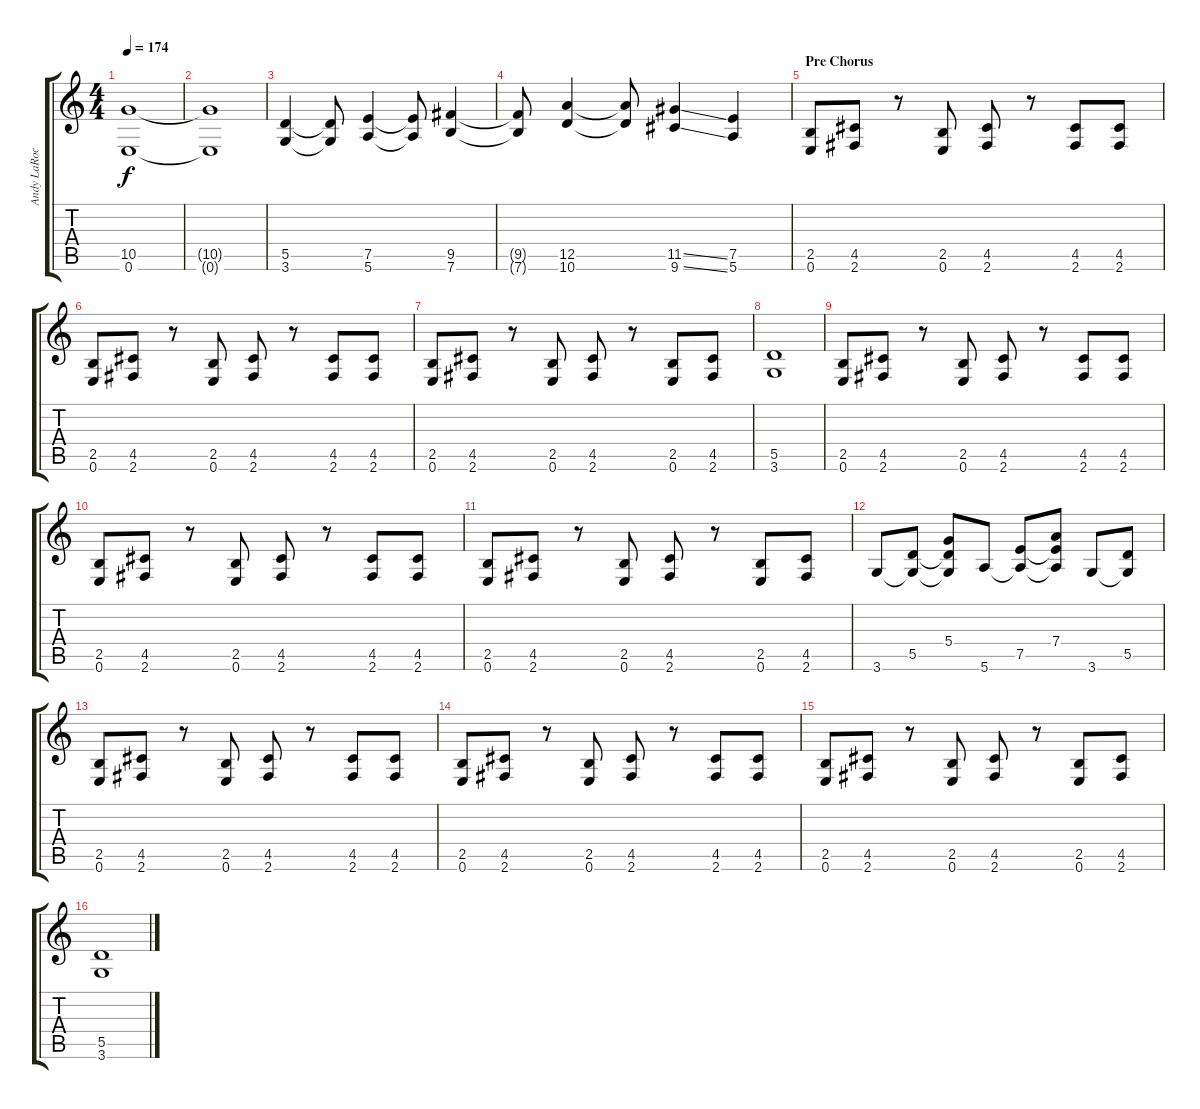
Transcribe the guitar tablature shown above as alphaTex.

\track ("Andy LaRocque" "Andy LaRoc") {instrument distortionguitar}
\staff {score tabs}
\tuning (E4 B3 G3 D3 A2 E2) {hide}
\ts (4 4)
\tempo 174
\clef g2
\ks c
(10.5 0.6).1{dy f} |
(10.5{t} 0.6{t}).1 |
(5.5 3.6).4{instrument distortionguitar} (5.5{t} 3.6{t}).8 (7.5 5.6).4 (7.5{t} 5.6{t}).8 (9.5 7.6).4 |
(9.5{t} 7.6{t}).8 (12.5 10.6).4 (12.5{t} 10.6{t}).8 (11.5{ss} 9.6{ss}).4 (7.5 5.6).4 |
\section ("" "Pre Chorus")
(2.5 0.6).8 (4.5 2.6).8 r.8 (2.5 0.6).8 (4.5 2.6).8 r.8 (4.5 2.6).8 (4.5 2.6).8 |
(2.5 0.6).8 (4.5 2.6).8 r.8 (2.5 0.6).8 (4.5 2.6).8 r.8 (4.5 2.6).8 (4.5 2.6).8 |
(2.5 0.6).8 (4.5 2.6).8 r.8 (2.5 0.6).8 (4.5 2.6).8 r.8 (2.5 0.6).8 (4.5 2.6).8 |
(5.5 3.6).1 |
(2.5 0.6).8 (4.5 2.6).8 r.8 (2.5 0.6).8 (4.5 2.6).8 r.8 (4.5 2.6).8 (4.5 2.6).8 |
(2.5 0.6).8 (4.5 2.6).8 r.8 (2.5 0.6).8 (4.5 2.6).8 r.8 (4.5 2.6).8 (4.5 2.6).8 |
(2.5 0.6).8 (4.5 2.6).8 r.8 (2.5 0.6).8 (4.5 2.6).8 r.8 (2.5 0.6).8 (4.5 2.6).8 |
3.6.8 (5.5 3.6{t}).8 (5.4 5.5{t} 3.6{t}).8 5.6.8 (7.5 5.6{t}).8 (7.4 7.5{t} 5.6{t}).8 3.6.8 (5.5 3.6{t}).8 |
(2.5 0.6).8 (4.5 2.6).8 r.8 (2.5 0.6).8 (4.5 2.6).8 r.8 (4.5 2.6).8 (4.5 2.6).8 |
(2.5 0.6).8 (4.5 2.6).8 r.8 (2.5 0.6).8 (4.5 2.6).8 r.8 (4.5 2.6).8 (4.5 2.6).8 |
(2.5 0.6).8 (4.5 2.6).8 r.8 (2.5 0.6).8 (4.5 2.6).8 r.8 (2.5 0.6).8 (4.5 2.6).8 |
(5.5 3.6).1
